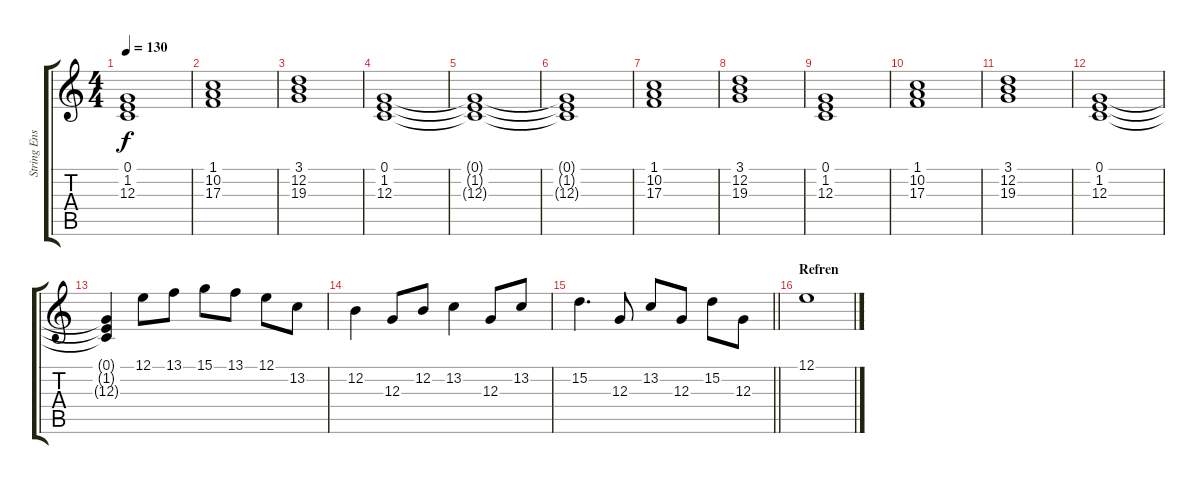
\track ("String Ensemble" "String Ens") {instrument stringensemble1}
\staff {score tabs}
\tuning (E4 B3 G3 D3 A2 E2) {hide}
\ts (4 4)
\tempo 130
\clef g2
\ks c
(0.1 1.2 12.3).1{dy f} |
(1.1 10.2 17.3).1 |
(3.1 12.2 19.3).1 |
(0.1 1.2 12.3).1 |
(0.1{t} 1.2{t} 12.3{t}).1 |
(0.1{t} 1.2{t} 12.3{t}).1 |
(1.1 10.2 17.3).1 |
(3.1 12.2 19.3).1 |
(0.1 1.2 12.3).1 |
(1.1 10.2 17.3).1 |
(3.1 12.2 19.3).1 |
(0.1 1.2 12.3).1 |
(0.1{t} 1.2{t} 12.3{t}).4 12.1.8{volume 13 balance 2} 13.1.8 15.1.8 13.1.8 12.1.8 13.2.8 |
12.2.4 12.3.8 12.2.8 13.2.4 12.3.8 13.2.8 |
\barLineRight lightlight
15.2.4{d} 12.3.8 13.2.8 12.3.8 15.2.8 12.3.8 |
\section ("" "Refren")
12.1.1{volume 10}
